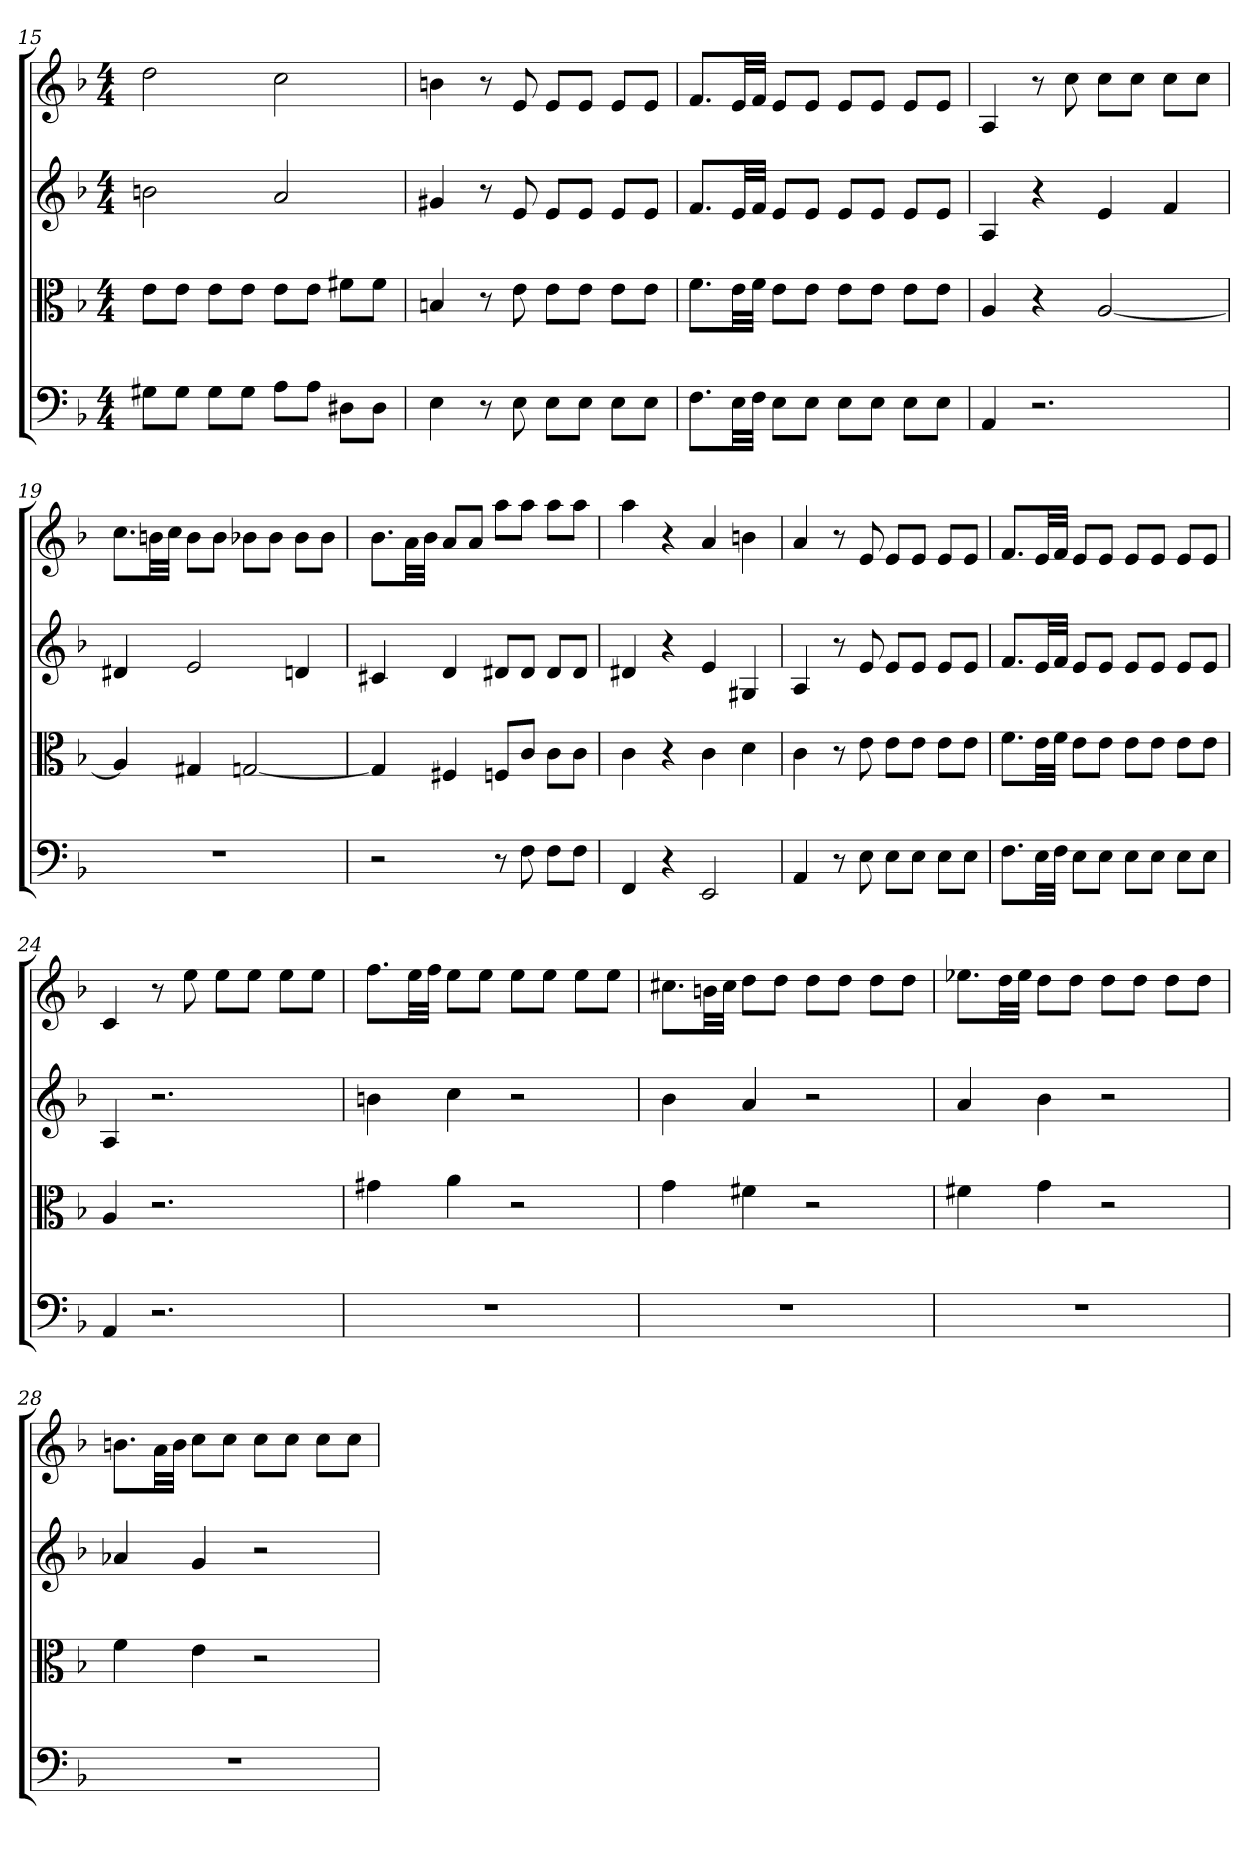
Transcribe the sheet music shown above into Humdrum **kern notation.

**kern	**kern	**kern	**kern
*part4	*part3	*part2	*part1
*staff4	*staff3	*staff2	*staff1
*clefF4	*clefC3	*clefG2	*clefG2
*k[b-]	*k[b-]	*k[b-]	*k[b-]
*d:	*d:	*d:	*d:
*M4/4	*M4/4	*M4/4	*M4/4
=15	=15	=15	=15
8G#X\L	8e\L	2bn	2dd
8G#\J	8e\J	.	.
8G#\L	8e\L	.	.
8G#\J	8e\J	.	.
8A\L	8e\L	2a	2cc
8A\J	8e\J	.	.
8D#X\L	8f#X\L	.	.
8D#\J	8f#\J	.	.
=16	=16	=16	=16
4E	4Bn	4g#X	4bn
8r	8r	8r	8r
8E	8e	8e	8e
8E\L	8e\L	8e/L	8e/L
8E\J	8e\J	8e/J	8e/J
8E\L	8e\L	8e/L	8e/L
8E\J	8e\J	8e/J	8e/J
=17	=17	=17	=17
8.F\L	8.f\L	8.f/L	8.f/L
32E\LL	32e\LL	32e/LL	32e/LL
32F\JJJ	32f\JJJ	32f/JJJ	32f/JJJ
8E\L	8e\L	8e/L	8e/L
8E\J	8e\J	8e/J	8e/J
8E\L	8e\L	8e/L	8e/L
8E\J	8e\J	8e/J	8e/J
8E\L	8e\L	8e/L	8e/L
8E\J	8e\J	8e/J	8e/J
=18	=18	=18	=18
4AA	4A	4A	4A
2.r	4r	4r	8r
.	.	.	8cc
.	[2A	4e	8cc\L
.	.	.	8cc\J
.	.	4f	8cc\L
.	.	.	8cc\J
=19	=19	=19	=19
1r	4A]	4d#X	8.cc\L
.	.	.	32bn\LL
.	.	.	32cc\JJJ
.	4G#X	2e	8b\L
.	.	.	8b\J
.	[2Gn	.	8b-X\L
.	.	.	8b-\J
.	.	4dn	8b-\L
.	.	.	8b-\J
=20	=20	=20	=20
2r	4G]	4c#X	8.b-\L
.	.	.	32a\LL
.	.	.	32b-\JJJ
.	4F#X	4d	8a/L
.	.	.	8a/J
8r	8Fn/L	8d#X/L	8aa\L
8F	8c/J	8d#/J	8aa\J
8F\L	8c\L	8d#/L	8aa\L
8F\J	8c\J	8d#/J	8aa\J
=21	=21	=21	=21
4FF	4c	4d#X	4aa
4r	4r	4r	4r
2EE	4c	4e	4a
.	4d	4G#X	4bn
=22	=22	=22	=22
4AA	4c	4A	4a
8r	8r	8r	8r
8E	8e	8e	8e
8E\L	8e\L	8e/L	8e/L
8E\J	8e\J	8e/J	8e/J
8E\L	8e\L	8e/L	8e/L
8E\J	8e\J	8e/J	8e/J
=23	=23	=23	=23
8.F\L	8.f\L	8.f/L	8.f/L
32E\LL	32e\LL	32e/LL	32e/LL
32F\JJJ	32f\JJJ	32f/JJJ	32f/JJJ
8E\L	8e\L	8e/L	8e/L
8E\J	8e\J	8e/J	8e/J
8E\L	8e\L	8e/L	8e/L
8E\J	8e\J	8e/J	8e/J
8E\L	8e\L	8e/L	8e/L
8E\J	8e\J	8e/J	8e/J
=24	=24	=24	=24
4AA	4A	4A	4c
2.r	2.r	2.r	8r
.	.	.	8ee
.	.	.	8ee\L
.	.	.	8ee\J
.	.	.	8ee\L
.	.	.	8ee\J
=25	=25	=25	=25
1r	4g#X	4bn	8.ff\L
.	.	.	32ee\LL
.	.	.	32ff\JJJ
.	4a	4cc	8ee\L
.	.	.	8ee\J
.	2r	2r	8ee\L
.	.	.	8ee\J
.	.	.	8ee\L
.	.	.	8ee\J
=26	=26	=26	=26
1r	4g	4b-	8.cc#X\L
.	.	.	32bn\LL
.	.	.	32cc#\JJJ
.	4f#X	4a	8dd\L
.	.	.	8dd\J
.	2r	2r	8dd\L
.	.	.	8dd\J
.	.	.	8dd\L
.	.	.	8dd\J
=27	=27	=27	=27
1r	4f#X	4a	8.ee-X\L
.	.	.	32dd\LL
.	.	.	32ee-\JJJ
.	4g	4b-	8dd\L
.	.	.	8dd\J
.	2r	2r	8dd\L
.	.	.	8dd\J
.	.	.	8dd\L
.	.	.	8dd\J
=28	=28	=28	=28
1r	4f	4a-X	8.bn\L
.	.	.	32a\LL
.	.	.	32b\JJJ
.	4e	4g	8cc\L
.	.	.	8cc\J
.	2r	2r	8cc\L
.	.	.	8cc\J
.	.	.	8cc\L
.	.	.	8cc\J
=	=	=	=
*-	*-	*-	*-
